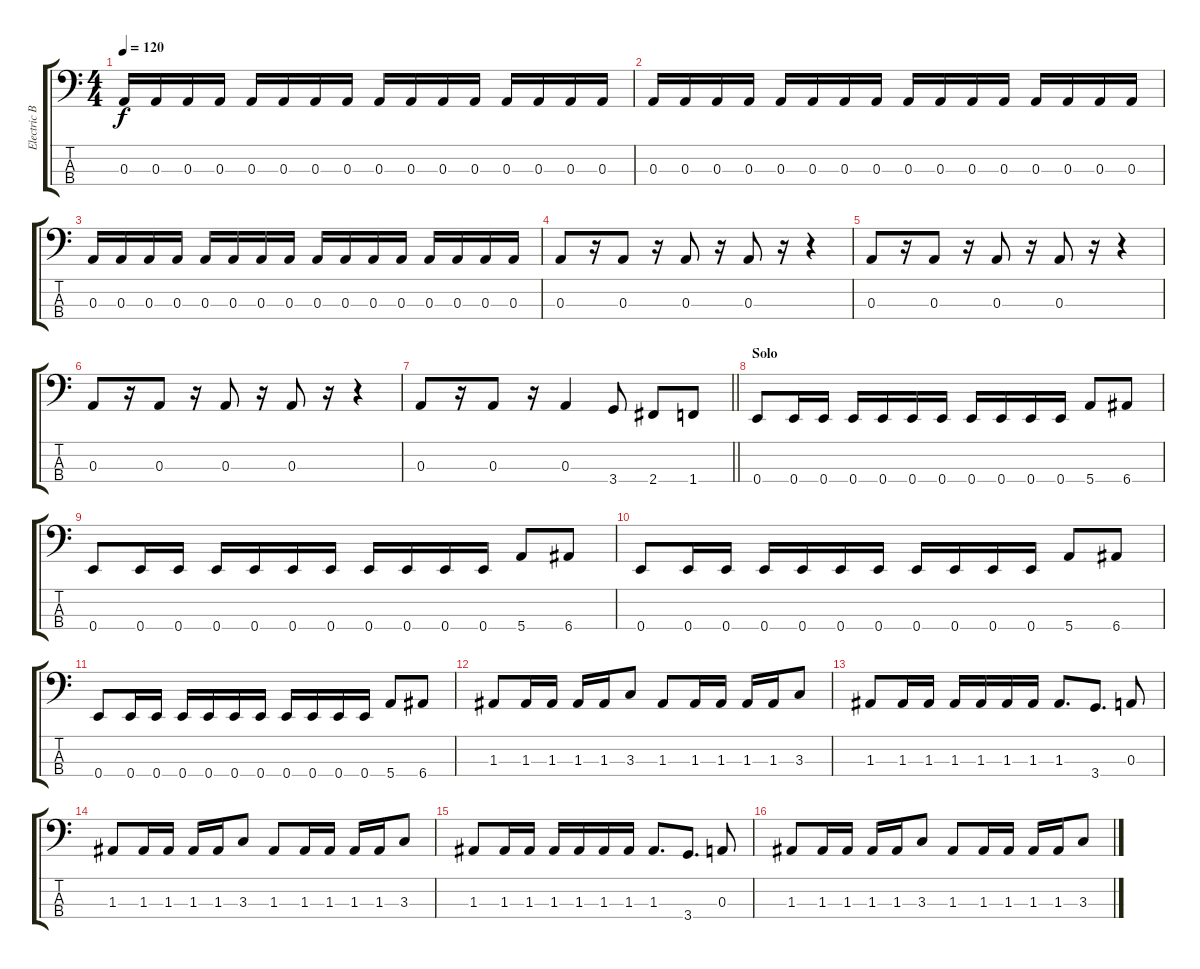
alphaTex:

\track ("Electric Bass" "Electric B") {instrument electricbassfinger}
\staff {score tabs}
\tuning (G2 D2 A1 E1) {hide}
\ts (4 4)
\tempo 120
\clef f4
\ks c
0.3.16{dy f} 0.3.16 0.3.16 0.3.16 0.3.16 0.3.16 0.3.16 0.3.16 0.3.16 0.3.16 0.3.16 0.3.16 0.3.16 0.3.16 0.3.16 0.3.16 |
0.3.16 0.3.16 0.3.16 0.3.16 0.3.16 0.3.16 0.3.16 0.3.16 0.3.16 0.3.16 0.3.16 0.3.16 0.3.16 0.3.16 0.3.16 0.3.16 |
0.3.16 0.3.16 0.3.16 0.3.16 0.3.16 0.3.16 0.3.16 0.3.16 0.3.16 0.3.16 0.3.16 0.3.16 0.3.16 0.3.16 0.3.16 0.3.16 |
0.3.8 r.16 0.3.8 r.16 0.3.8 r.16 0.3.8 r.16 r.4 |
0.3.8 r.16 0.3.8 r.16 0.3.8 r.16 0.3.8 r.16 r.4 |
0.3.8 r.16 0.3.8 r.16 0.3.8 r.16 0.3.8 r.16 r.4 |
\barLineRight lightlight
0.3.8 r.16 0.3.8 r.16 0.3.4 3.4.8 2.4.8 1.4.8 |
\section ("" "Solo")
0.4.8 0.4.16 0.4.16 0.4.16 0.4.16 0.4.16 0.4.16 0.4.16 0.4.16 0.4.16 0.4.16 5.4.8 6.4.8 |
0.4.8 0.4.16 0.4.16 0.4.16 0.4.16 0.4.16 0.4.16 0.4.16 0.4.16 0.4.16 0.4.16 5.4.8 6.4.8 |
0.4.8 0.4.16 0.4.16 0.4.16 0.4.16 0.4.16 0.4.16 0.4.16 0.4.16 0.4.16 0.4.16 5.4.8 6.4.8 |
0.4.8 0.4.16 0.4.16 0.4.16 0.4.16 0.4.16 0.4.16 0.4.16 0.4.16 0.4.16 0.4.16 5.4.8 6.4.8 |
1.3.8 1.3.16 1.3.16 1.3.16 1.3.16 3.3.8 1.3.8 1.3.16 1.3.16 1.3.16 1.3.16 3.3.8 |
1.3.8 1.3.16 1.3.16 1.3.16 1.3.16 1.3.16 1.3.16 1.3.8{d} 3.4.8{d} 0.3.8 |
1.3.8 1.3.16 1.3.16 1.3.16 1.3.16 3.3.8 1.3.8 1.3.16 1.3.16 1.3.16 1.3.16 3.3.8 |
1.3.8 1.3.16 1.3.16 1.3.16 1.3.16 1.3.16 1.3.16 1.3.8{d} 3.4.8{d} 0.3.8 |
1.3.8 1.3.16 1.3.16 1.3.16 1.3.16 3.3.8 1.3.8 1.3.16 1.3.16 1.3.16 1.3.16 3.3.8
